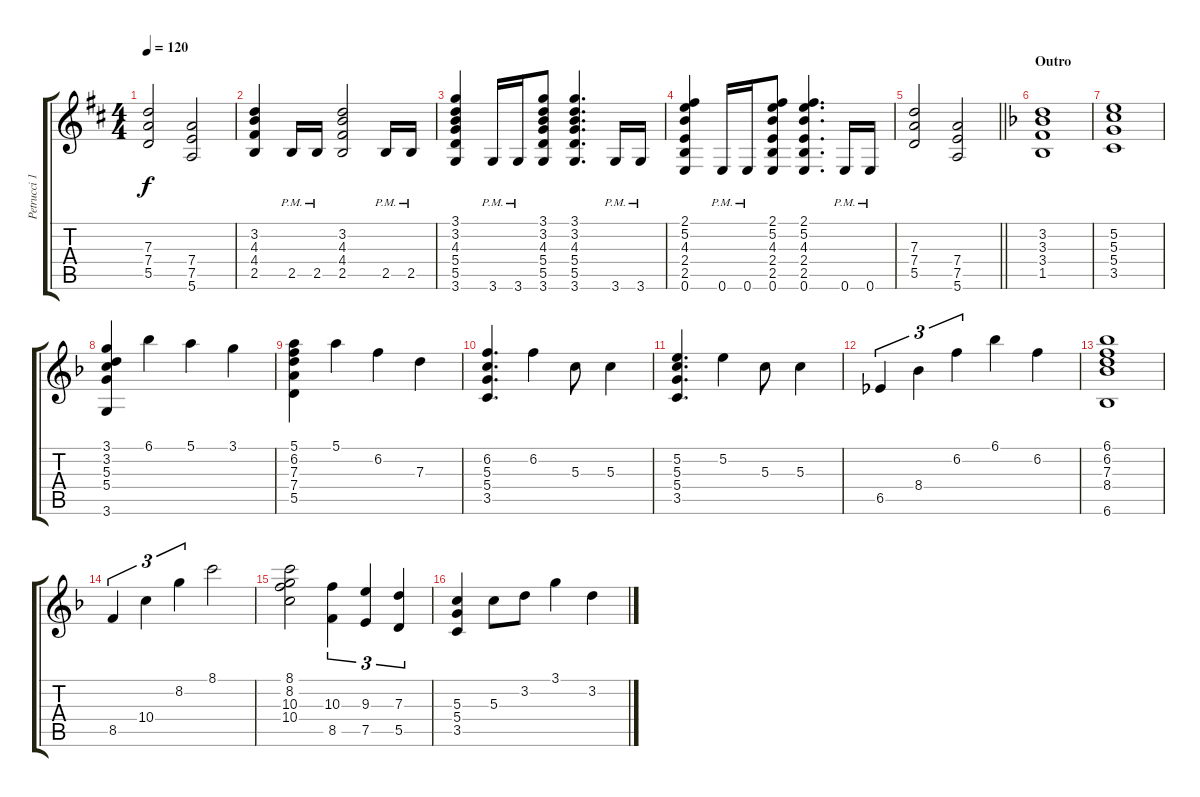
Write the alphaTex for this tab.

\track ("Petrucci 1" "Petrucci 1") {instrument overdrivenguitar}
\staff {score tabs}
\tuning (E4 B3 G3 D3 A2 E2) {hide}
\ts (4 4)
\tempo 120
\clef g2
\ks bminor
(7.3 7.4 5.5).2{dy f} (7.4 7.5 5.6).2 |
(3.2 4.3 4.4 2.5).4 2.5{pm}.16 2.5{pm}.16 (3.2 4.3 4.4 2.5).2 2.5{pm}.16 2.5{pm}.16 |
(3.1 3.2 4.3 5.4 5.5 3.6).4 3.6{pm}.16 3.6{pm}.16 (3.1 3.2 4.3 5.4 5.5 3.6).8 (3.1 3.2 4.3 5.4 5.5 3.6).4{d} 3.6{pm}.16 3.6{pm}.16 |
(2.1 5.2 4.3 2.4 2.5 0.6).4 0.6{pm}.16 0.6{pm}.16 (2.1 5.2 4.3 2.4 2.5 0.6).8 (2.1 5.2 4.3 2.4 2.5 0.6).4{d} 0.6{pm}.16 0.6{pm}.16 |
\barLineRight lightlight
(7.3 7.4 5.5).2 (7.4 7.5 5.6).2 |
\section ("" "Outro")
\ks dminor
(3.2 3.3 3.4 1.5).1 |
(5.2 5.3 5.4 3.5).1 |
(3.1 3.2 5.3 5.4 3.6).4 6.1.4 5.1.4 3.1.4 |
(5.1 6.2 7.3 7.4 5.5).4 5.1.4 6.2.4 7.3.4 |
(6.2 5.3 5.4 3.5).4{d} 6.2.4 5.3.8 5.3.4 |
(5.2 5.3 5.4 3.5).4{d} 5.2.4 5.3.8 5.3.4 |
6.5.4{tu (3 2)} 8.4.4{tu (3 2)} 6.2.4{tu (3 2)} 6.1.4 6.2.4 |
(6.1 6.2 7.3 8.4 6.6).1 |
8.5.4{tu (3 2)} 10.4.4{tu (3 2)} 8.2.4{tu (3 2)} 8.1.2 |
(8.1 8.2 10.3 10.4).2 (10.3 8.5).4{tu (3 2)} (9.3 7.5).4{tu (3 2)} (7.3 5.5).4{tu (3 2)} |
(5.3 5.4 3.5).4 5.3.8 3.2.8 3.1.4 3.2.4
